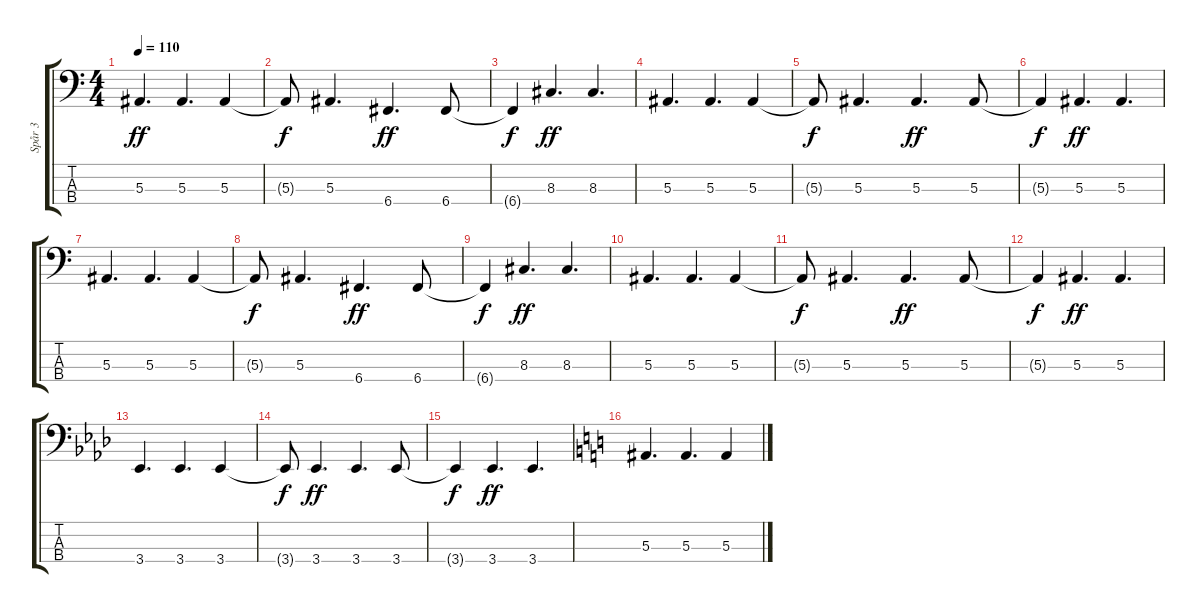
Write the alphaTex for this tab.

\track ("Spår 3" "Spår 3") {instrument electricbassfinger}
\staff {score tabs}
\tuning (Eb2 Bb1 F1 C1) {hide}
\ts (4 4)
\tempo 110
\clef f4
\ks c
5.3.4{d dy ff} 5.3.4{d} 5.3.4 |
5.3{t}.8{dy f} 5.3.4{d} 6.4.4{d dy ff} 6.4.8 |
6.4{t}.4{dy f} 8.3.4{d dy ff} 8.3.4{d} |
5.3.4{d} 5.3.4{d} 5.3.4 |
5.3{t}.8{dy f} 5.3.4{d} 5.3.4{d dy ff} 5.3.8 |
5.3{t}.4{dy f} 5.3.4{d dy ff} 5.3.4{d} |
5.3.4{d} 5.3.4{d} 5.3.4 |
5.3{t}.8{dy f} 5.3.4{d} 6.4.4{d dy ff} 6.4.8 |
6.4{t}.4{dy f} 8.3.4{d dy ff} 8.3.4{d} |
5.3.4{d} 5.3.4{d} 5.3.4 |
5.3{t}.8{dy f} 5.3.4{d} 5.3.4{d dy ff} 5.3.8 |
5.3{t}.4{dy f} 5.3.4{d dy ff} 5.3.4{d} |
\ks ab
3.4.4{d} 3.4.4{d} 3.4.4 |
3.4{t}.8{dy f} 3.4.4{d dy ff} 3.4.4{d} 3.4.8 |
3.4{t}.4{dy f} 3.4.4{d dy ff} 3.4.4{d} |
\ks c
5.3.4{d} 5.3.4{d} 5.3.4
